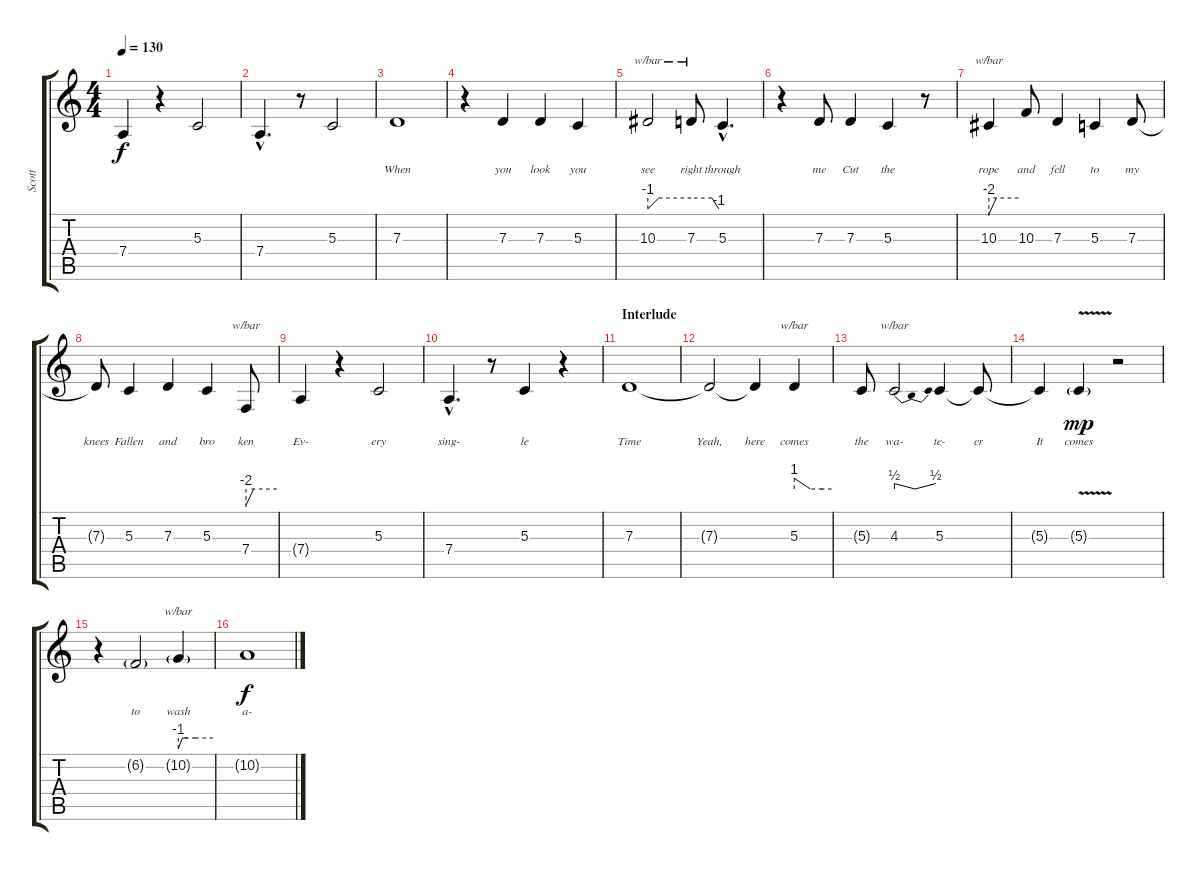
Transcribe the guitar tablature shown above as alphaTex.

\track ("Scott" "Scott") {instrument tenorsax}
\staff {score tabs}
\tuning (E4 B3 G3 D3 A2 E2) {hide}
\ts (4 4)
\tempo 130
\clef g2
\ks c
7.4{t}.4{lyrics (0 "") lyrics (1 "") lyrics (2 "") lyrics (3 "") lyrics (4 "") dy f} r.4 5.3.2{lyrics (0 "") lyrics (1 "") lyrics (2 "") lyrics (3 "") lyrics (4 "")} |
7.4{hac}.4{d lyrics (0 "") lyrics (1 "") lyrics (2 "") lyrics (3 "") lyrics (4 "")} r.8 5.3.2{lyrics (0 "") lyrics (1 "") lyrics (2 "") lyrics (3 "") lyrics (4 "")} |
7.3.1{lyrics (0 "When") lyrics (1 "") lyrics (2 "") lyrics (3 "") lyrics (4 "")} |
r.4 7.3.4{lyrics (0 "you") lyrics (1 "") lyrics (2 "") lyrics (3 "") lyrics (4 "")} 7.3.4{lyrics (0 "look") lyrics (1 "") lyrics (2 "") lyrics (3 "") lyrics (4 "")} 5.3.4{lyrics (0 "you") lyrics (1 "") lyrics (2 "") lyrics (3 "") lyrics (4 "")} |
10.3.2{tbe (custom default 0 -4 15 0 60 0) lyrics (0 "see") lyrics (1 "") lyrics (2 "") lyrics (3 "") lyrics (4 "")} 7.3.8{tbe (custom default 0 0 45 0 60 -4) lyrics (0 "right") lyrics (1 "") lyrics (2 "") lyrics (3 "") lyrics (4 "")} 5.3{hac}.4{d lyrics (0 "through") lyrics (1 "") lyrics (2 "") lyrics (3 "") lyrics (4 "")} |
r.4 7.3.8{lyrics (0 "me") lyrics (1 "") lyrics (2 "") lyrics (3 "") lyrics (4 "")} 7.3.4{lyrics (0 "Cut") lyrics (1 "") lyrics (2 "") lyrics (3 "") lyrics (4 "")} 5.3.4{lyrics (0 "the") lyrics (1 "") lyrics (2 "") lyrics (3 "") lyrics (4 "")} r.8 |
10.3.4{tbe (custom default 0 -8 15 0 60 0) lyrics (0 "rope") lyrics (1 "") lyrics (2 "") lyrics (3 "") lyrics (4 "")} 10.3.8{lyrics (0 "and") lyrics (1 "") lyrics (2 "") lyrics (3 "") lyrics (4 "")} 7.3.4{lyrics (0 "fell") lyrics (1 "") lyrics (2 "") lyrics (3 "") lyrics (4 "")} 5.3.4{lyrics (0 "to") lyrics (1 "") lyrics (2 "") lyrics (3 "") lyrics (4 "")} 7.3.8{lyrics (0 "my") lyrics (1 "") lyrics (2 "") lyrics (3 "") lyrics (4 "")} |
7.3{t}.8{lyrics (0 "knees") lyrics (1 "") lyrics (2 "") lyrics (3 "") lyrics (4 "")} 5.3.4{lyrics (0 "Fallen") lyrics (1 "") lyrics (2 "") lyrics (3 "") lyrics (4 "")} 7.3.4{lyrics (0 "and") lyrics (1 "") lyrics (2 "") lyrics (3 "") lyrics (4 "")} 5.3.4{lyrics (0 "bro") lyrics (1 "") lyrics (2 "") lyrics (3 "") lyrics (4 "")} 7.4.8{tbe (custom default 0 -8 15 0 60 0) lyrics (0 "ken") lyrics (1 "") lyrics (2 "") lyrics (3 "") lyrics (4 "")} |
7.4{t}.4{lyrics (0 "Ev-") lyrics (1 "") lyrics (2 "") lyrics (3 "") lyrics (4 "")} r.4 5.3.2{lyrics (0 "ery") lyrics (1 "") lyrics (2 "") lyrics (3 "") lyrics (4 "")} |
7.4{hac}.4{d lyrics (0 "sing-") lyrics (1 "") lyrics (2 "") lyrics (3 "") lyrics (4 "")} r.8 5.3.4{lyrics (0 "le") lyrics (1 "") lyrics (2 "") lyrics (3 "") lyrics (4 "")} r.4 |
\section ("" "Interlude")
7.3.1{lyrics (0 "Time") lyrics (1 "") lyrics (2 "") lyrics (3 "") lyrics (4 "")} |
7.3{t}.2{lyrics (0 "Yeah,") lyrics (1 "") lyrics (2 "") lyrics (3 "") lyrics (4 "")} 7.3{t}.4{lyrics (0 "here") lyrics (1 "") lyrics (2 "") lyrics (3 "") lyrics (4 "")} 5.3.4{tbe (custom default 0 4 26 0 45 0 60 0) lyrics (0 "comes") lyrics (1 "") lyrics (2 "") lyrics (3 "") lyrics (4 "")} |
5.3{t}.8{lyrics (0 "the") lyrics (1 "") lyrics (2 "") lyrics (3 "") lyrics (4 "")} 4.3.2{tbe (dip default 0 2 15 0 45 0 60 2) lyrics (0 "wa-") lyrics (1 "") lyrics (2 "") lyrics (3 "") lyrics (4 "")} 5.3.4{lyrics (0 "te-") lyrics (1 "") lyrics (2 "") lyrics (3 "") lyrics (4 "")} 5.3{t}.8{lyrics (0 "er") lyrics (1 "") lyrics (2 "") lyrics (3 "") lyrics (4 "")} |
5.3{t}.4{lyrics (0 "It") lyrics (1 "") lyrics (2 "") lyrics (3 "") lyrics (4 "")} 5.3{v g}.4{lyrics (0 "comes") lyrics (1 "") lyrics (2 "") lyrics (3 "") lyrics (4 "") dy mp} r.2 |
r.4 6.2{g}.2{lyrics (0 "to") lyrics (1 "") lyrics (2 "") lyrics (3 "") lyrics (4 "")} 10.2{g}.4{tbe (custom default 0 -4 7 0 15 0 30 0 60 0) lyrics (0 "wash") lyrics (1 "") lyrics (2 "") lyrics (3 "") lyrics (4 "")} |
10.2{t}.1{lyrics (0 "a-") lyrics (1 "") lyrics (2 "") lyrics (3 "") lyrics (4 "") dy f}
